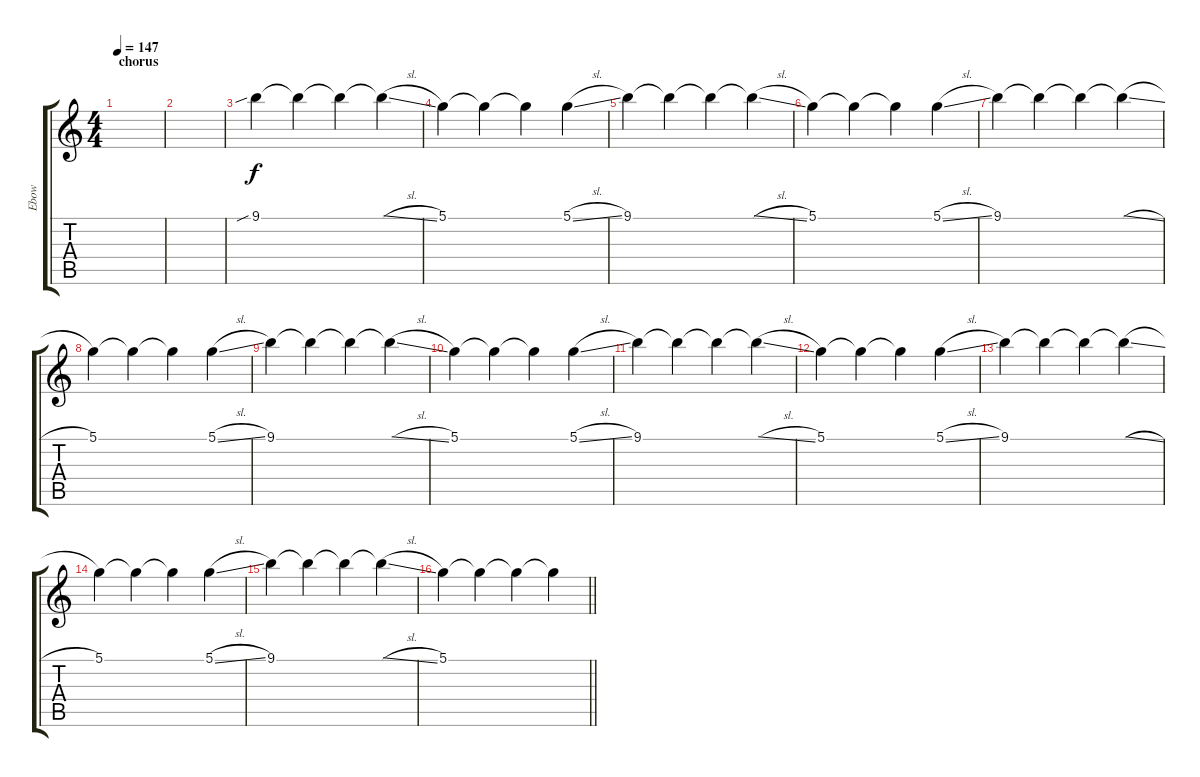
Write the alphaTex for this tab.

\track ("Ebow" "Ebow") {instrument overdrivenguitar}
\staff {score tabs}
\tuning (D4 A3 F3 C3 G2 C2) {hide}
\ts (4 4)
\section ("" "chorus")
\tempo 147
\clef g2
\ks c
|
|
9.1{sib}.4 9.1{t}.4 9.1{t}.4 9.1{sl t}.4 |
5.1.4 5.1{t}.4 5.1{t}.4 5.1{sl}.4 |
9.1.4 9.1{t}.4 9.1{t}.4 9.1{sl t}.4 |
5.1.4 5.1{t}.4 5.1{t}.4 5.1{sl}.4 |
9.1.4 9.1{t}.4 9.1{t}.4 9.1{sl t}.4 |
5.1.4 5.1{t}.4 5.1{t}.4 5.1{sl}.4 |
9.1.4 9.1{t}.4 9.1{t}.4 9.1{sl t}.4 |
5.1.4 5.1{t}.4 5.1{t}.4 5.1{sl}.4 |
9.1.4 9.1{t}.4 9.1{t}.4 9.1{sl t}.4 |
5.1.4 5.1{t}.4 5.1{t}.4 5.1{sl}.4 |
9.1.4 9.1{t}.4 9.1{t}.4 9.1{sl t}.4 |
5.1.4 5.1{t}.4 5.1{t}.4 5.1{sl}.4 |
9.1.4 9.1{t}.4 9.1{t}.4 9.1{sl t}.4 |
\barLineRight lightlight
5.1.4 5.1{t}.4 5.1{t}.4 5.1{t}.4
